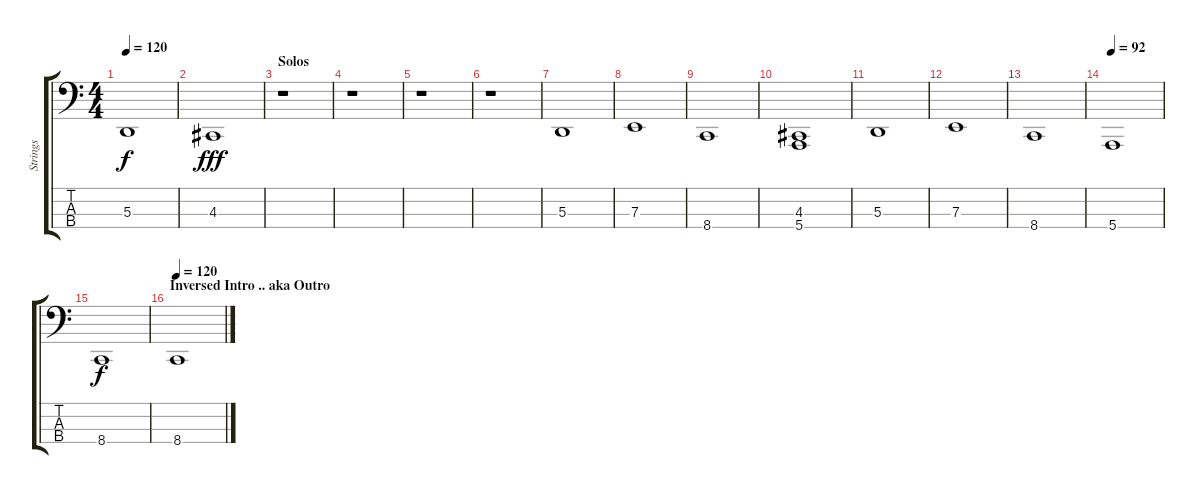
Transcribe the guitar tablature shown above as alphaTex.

\track ("Strings" "Strings") {instrument synthstrings1}
\staff {score tabs}
\tuning (G2 D2 A1 E1) {hide}
\ts (4 4)
\tempo 120
\clef f4
\ks c
5.3.1{dy f} |
4.3.1{dy fff} |
\section ("" "Solos ")
r.1 |
r.1 |
r.1 |
r.1 |
5.3.1{volume 14} |
7.3.1 |
8.4.1 |
(4.3 5.4).1 |
5.3.1 |
7.3.1 |
8.4.1 |
\tempo 92
5.4.1 |
8.4.1{dy f} |
\section ("" "Inversed Intro .. aka Outro")
\tempo 120
8.4.1
